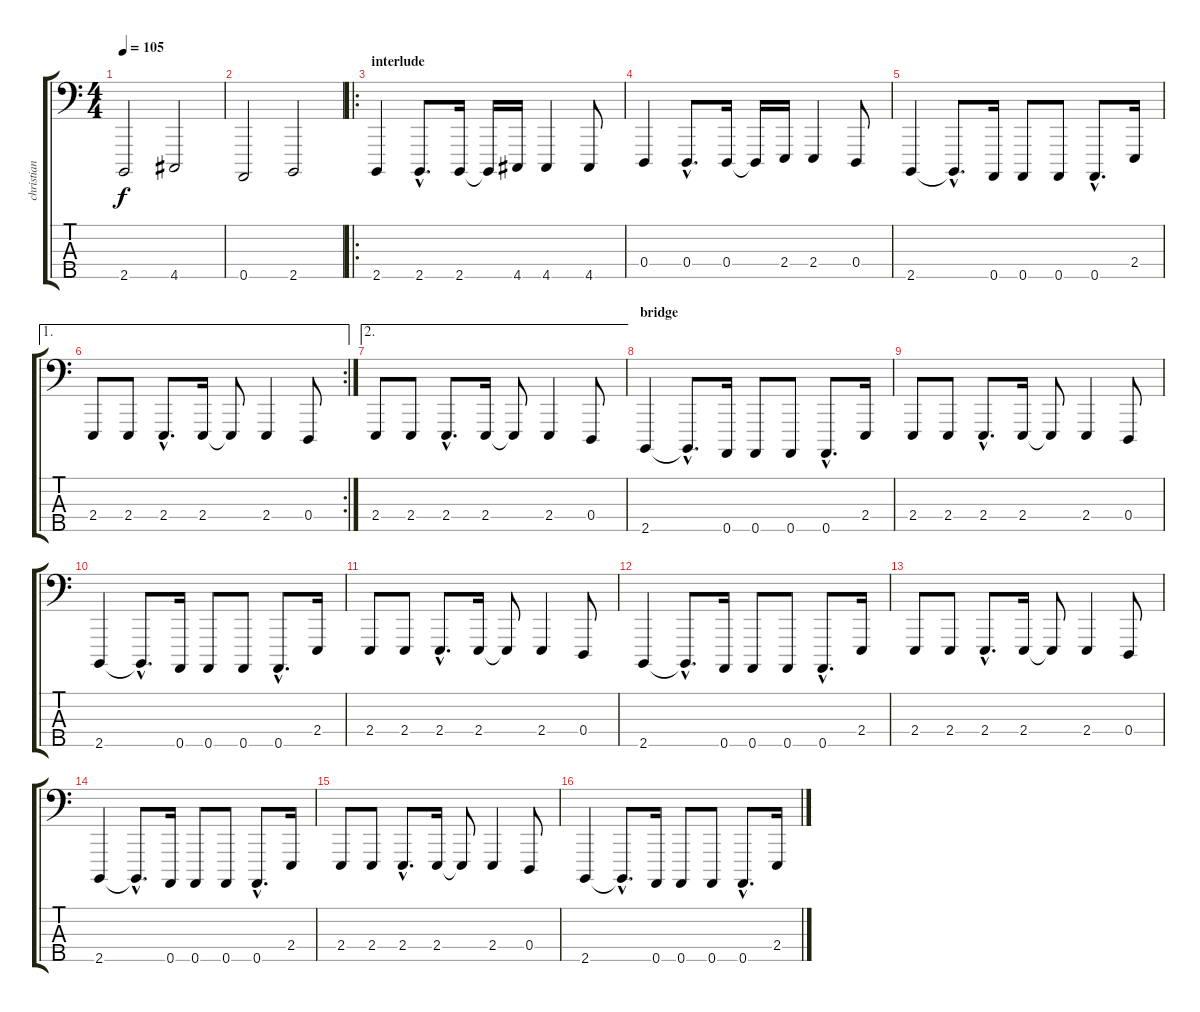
\track ("christian olde wolbers" "christian ") {instrument lead8bassandlead}
\staff {score tabs}
\tuning (F2 C2 G1 D1 A0) {hide}
\ts (4 4)
\tempo 105
\clef f4
\ks c
2.5.2{dy f} 4.5.2 |
0.5.2 2.5.2 |
\ro
\section ("" "interlude")
2.5.4 2.5{hac}.8{d} 2.5.16 2.5{t}.16 4.5.16 4.5.4 4.5.8 |
0.4.4 0.4{hac}.8{d} 0.4.16 0.4{t}.16 2.4.16 2.4.4 0.4.8 |
2.5.4 2.5{hac t}.8{d} 0.5.16 0.5.8 0.5.8 0.5{hac}.8{d} 2.4.16 |
\ae 1
\rc 2
2.4.8 2.4.8 2.4{hac}.8{d} 2.4.16 2.4{t}.8 2.4.4 0.4.8 |
\ae 2
2.4.8 2.4.8 2.4{hac}.8{d} 2.4.16 2.4{t}.8 2.4.4 0.4.8 |
\section ("" "bridge")
2.5.4 2.5{hac t}.8{d} 0.5.16 0.5.8 0.5.8 0.5{hac}.8{d} 2.4.16 |
2.4.8 2.4.8 2.4{hac}.8{d} 2.4.16 2.4{t}.8 2.4.4 0.4.8 |
2.5.4 2.5{hac t}.8{d} 0.5.16 0.5.8 0.5.8 0.5{hac}.8{d} 2.4.16 |
2.4.8 2.4.8 2.4{hac}.8{d} 2.4.16 2.4{t}.8 2.4.4 0.4.8 |
2.5.4 2.5{hac t}.8{d} 0.5.16 0.5.8 0.5.8 0.5{hac}.8{d} 2.4.16 |
2.4.8 2.4.8 2.4{hac}.8{d} 2.4.16 2.4{t}.8 2.4.4 0.4.8 |
2.5.4 2.5{hac t}.8{d} 0.5.16 0.5.8 0.5.8 0.5{hac}.8{d} 2.4.16 |
2.4.8 2.4.8 2.4{hac}.8{d} 2.4.16 2.4{t}.8 2.4.4 0.4.8 |
2.5.4 2.5{hac t}.8{d} 0.5.16 0.5.8 0.5.8 0.5{hac}.8{d} 2.4.16
